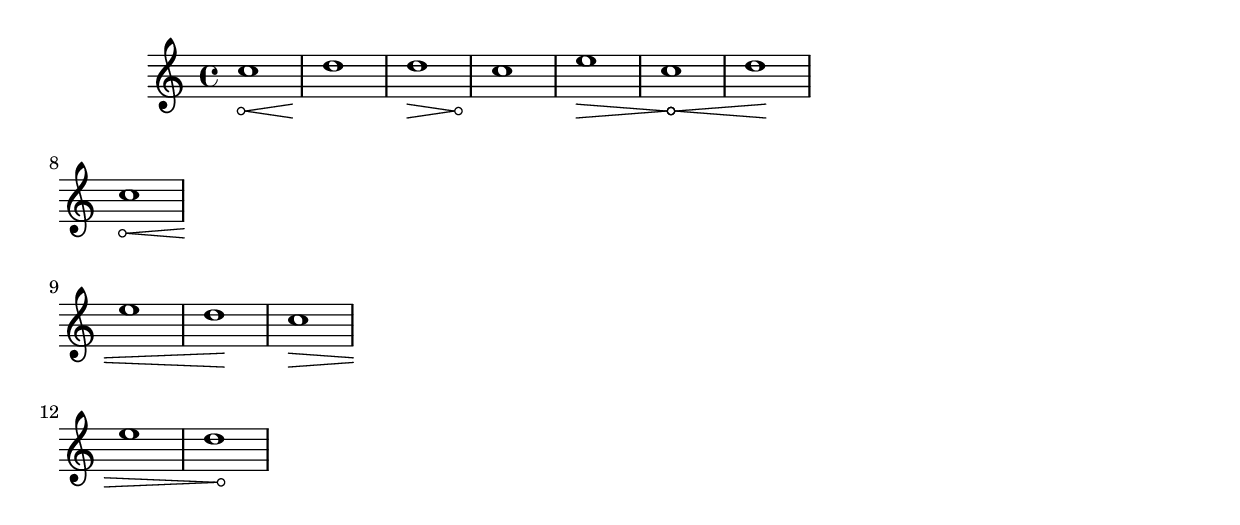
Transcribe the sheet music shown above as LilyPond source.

\version "2.14.0"

\header {

  texidoc = "Hairpins can have circled tips. A decrescendo del niente
followed by a crescendo al niente should only print one circle."

}

\layout { ragged-right = ##t } 

\relative c'' {
  \override Hairpin #'circled-tip = ##t
  c1\< d\! d\> c\!
  \override Hairpin #'to-barline = ##f
  e\> c\< d\! \break
  c\< \break
  e d\! c\> \break
  e d\!
}

